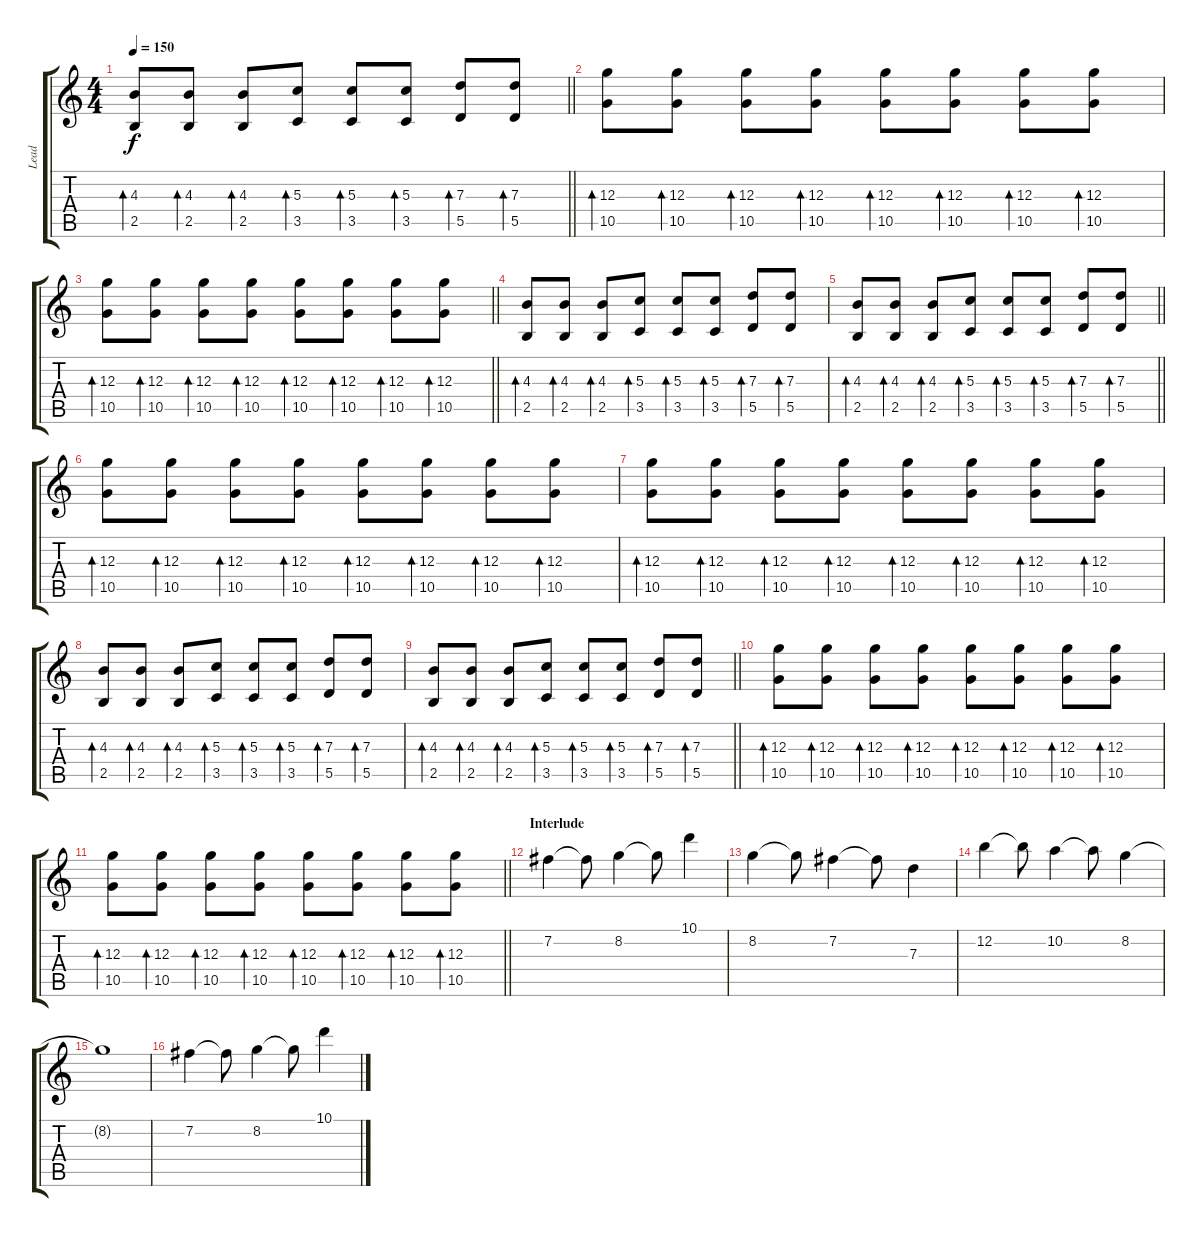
\track ("Lead" "Lead") {instrument distortionguitar}
\staff {score tabs}
\tuning (E4 B3 G3 D3 A2 E2) {hide}
\ts (4 4)
\tempo 150
\clef g2
\barLineRight lightlight
\ks c
(4.3 2.5).8{bd 120 dy f} (4.3 2.5).8{bd 120} (4.3 2.5).8{bd 120} (5.3 3.5).8{bd 120} (5.3 3.5).8{bd 120} (5.3 3.5).8{bd 120} (7.3 5.5).8{bd 120} (7.3 5.5).8{bd 120} |
(12.3 10.5).8{bd 120} (12.3 10.5).8{bd 120} (12.3 10.5).8{bd 120} (12.3 10.5).8{bd 120} (12.3 10.5).8{bd 120} (12.3 10.5).8{bd 120} (12.3 10.5).8{bd 120} (12.3 10.5).8{bd 120} |
\barLineRight lightlight
(12.3 10.5).8{bd 120} (12.3 10.5).8{bd 120} (12.3 10.5).8{bd 120} (12.3 10.5).8{bd 120} (12.3 10.5).8{bd 120} (12.3 10.5).8{bd 120} (12.3 10.5).8{bd 120} (12.3 10.5).8{bd 120} |
(4.3 2.5).8{bd 120} (4.3 2.5).8{bd 120} (4.3 2.5).8{bd 120} (5.3 3.5).8{bd 120} (5.3 3.5).8{bd 120} (5.3 3.5).8{bd 120} (7.3 5.5).8{bd 120} (7.3 5.5).8{bd 120} |
\barLineRight lightlight
(4.3 2.5).8{bd 120} (4.3 2.5).8{bd 120} (4.3 2.5).8{bd 120} (5.3 3.5).8{bd 120} (5.3 3.5).8{bd 120} (5.3 3.5).8{bd 120} (7.3 5.5).8{bd 120} (7.3 5.5).8{bd 120} |
(12.3 10.5).8{bd 120} (12.3 10.5).8{bd 120} (12.3 10.5).8{bd 120} (12.3 10.5).8{bd 120} (12.3 10.5).8{bd 120} (12.3 10.5).8{bd 120} (12.3 10.5).8{bd 120} (12.3 10.5).8{bd 120} |
(12.3 10.5).8{bd 120} (12.3 10.5).8{bd 120} (12.3 10.5).8{bd 120} (12.3 10.5).8{bd 120} (12.3 10.5).8{bd 120} (12.3 10.5).8{bd 120} (12.3 10.5).8{bd 120} (12.3 10.5).8{bd 120} |
(4.3 2.5).8{bd 120} (4.3 2.5).8{bd 120} (4.3 2.5).8{bd 120} (5.3 3.5).8{bd 120} (5.3 3.5).8{bd 120} (5.3 3.5).8{bd 120} (7.3 5.5).8{bd 120} (7.3 5.5).8{bd 120} |
\barLineRight lightlight
(4.3 2.5).8{bd 120} (4.3 2.5).8{bd 120} (4.3 2.5).8{bd 120} (5.3 3.5).8{bd 120} (5.3 3.5).8{bd 120} (5.3 3.5).8{bd 120} (7.3 5.5).8{bd 120} (7.3 5.5).8{bd 120} |
(12.3 10.5).8{bd 120} (12.3 10.5).8{bd 120} (12.3 10.5).8{bd 120} (12.3 10.5).8{bd 120} (12.3 10.5).8{bd 120} (12.3 10.5).8{bd 120} (12.3 10.5).8{bd 120} (12.3 10.5).8{bd 120} |
\barLineRight lightlight
(12.3 10.5).8{bd 120} (12.3 10.5).8{bd 120} (12.3 10.5).8{bd 120} (12.3 10.5).8{bd 120} (12.3 10.5).8{bd 120} (12.3 10.5).8{bd 120} (12.3 10.5).8{bd 120} (12.3 10.5).8{bd 120} |
\section ("" "Interlude")
7.2.4{volume 16} 7.2{t}.8 8.2.4 8.2{t}.8 10.1.4 |
8.2.4 8.2{t}.8 7.2.4 7.2{t}.8 7.3.4 |
12.2.4 12.2{t}.8 10.2.4 10.2{t}.8 8.2.4 |
8.2{t}.1 |
7.2.4 7.2{t}.8 8.2.4 8.2{t}.8 10.1.4
